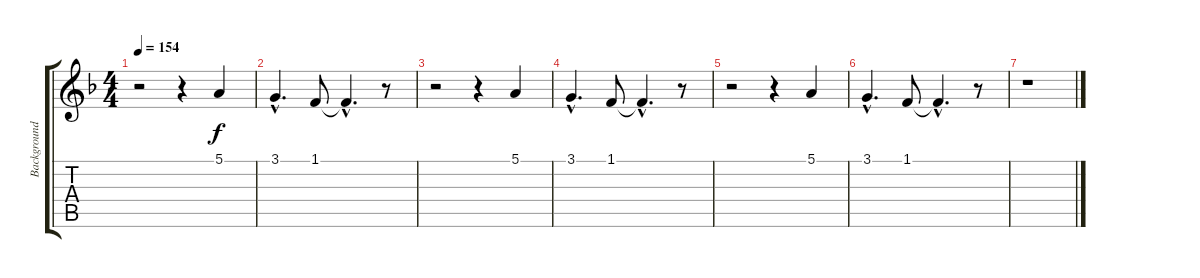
\track ("Background voice (outro)" "Background") {instrument baritonesax}
\staff {score tabs}
\tuning (E4 B3 G3 D3 A2 E2) {hide}
\ts (4 4)
\tempo 154
\clef g2
\ks f
r.2{dy f} r.4 5.1.4 |
3.1{hac}.4{d} 1.1.8 1.1{hac t}.4{d} r.8 |
r.2{volume 0} r.4 5.1.4 |
3.1{hac}.4{d} 1.1.8 1.1{hac t}.4{d} r.8 |
r.2 r.4 5.1.4 |
3.1{hac}.4{d} 1.1.8 1.1{hac t}.4{d} r.8 |
r.1
